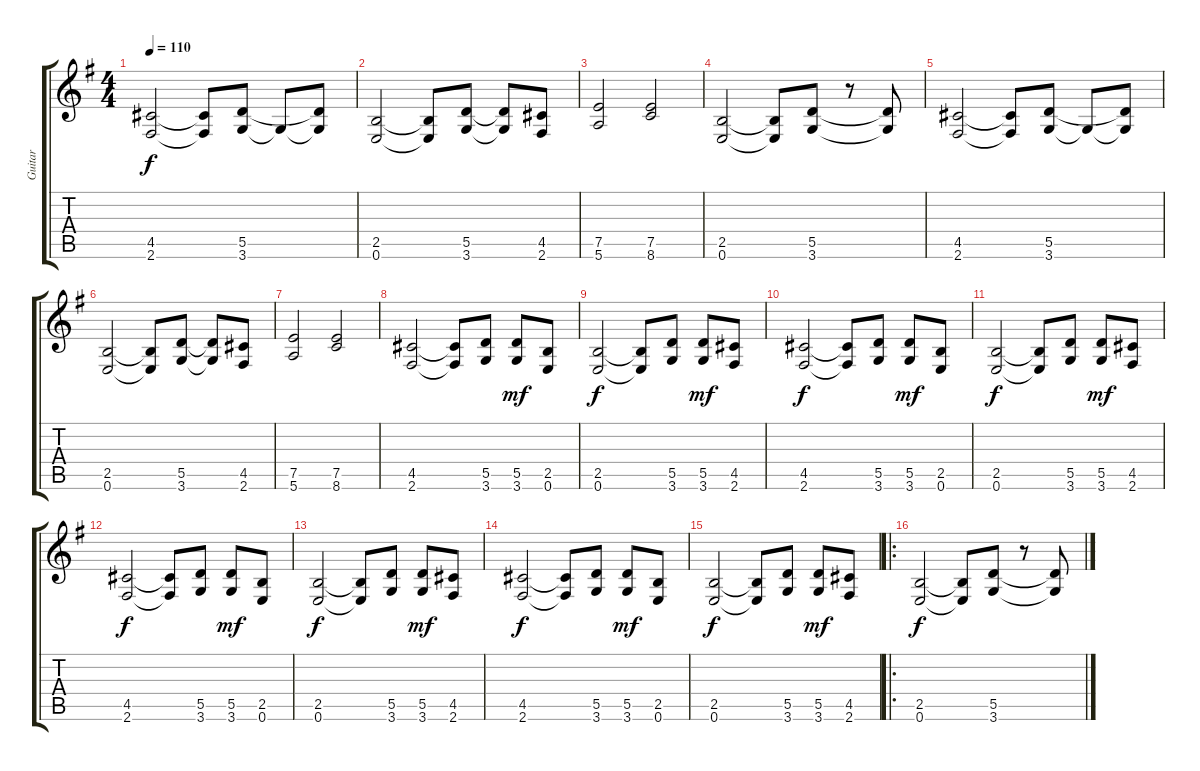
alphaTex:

\track ("Guitar" "Guitar") {instrument distortionguitar}
\staff {score tabs}
\tuning (E4 B3 G3 D3 A2 E2) {hide}
\ts (4 4)
\tempo 110
\clef g2
\ks eminor
(4.5 2.6).2{dy f} (4.5{t} 2.6{t}).8 (5.5 3.6).8 3.6{t}.8 (5.5{t} 3.6{t}).8 |
(2.5 0.6).2 (2.5{t} 0.6{t}).8 (5.5 3.6).8 (5.5{t} 3.6{t}).8 (4.5 2.6).8 |
(7.5 5.6).2 (7.5 8.6).2 |
(2.5 0.6).2 (2.5{t} 0.6{t}).8 (5.5 3.6).8 r.8 (5.5{t} 3.6{t}).8 |
(4.5 2.6).2 (4.5{t} 2.6{t}).8 (5.5 3.6).8 3.6{t}.8 (5.5{t} 3.6{t}).8 |
(2.5 0.6).2 (2.5{t} 0.6{t}).8 (5.5 3.6).8 (5.5{t} 3.6{t}).8 (4.5 2.6).8 |
(7.5 5.6).2 (7.5 8.6).2 |
(4.5 2.6).2 (4.5{t} 2.6{t}).8 (5.5 3.6).8 (5.5 3.6).8{dy mf} (2.5 0.6).8 |
(2.5 0.6).2{dy f} (2.5{t} 0.6{t}).8 (5.5 3.6).8 (5.5 3.6).8{dy mf} (4.5 2.6).8 |
(4.5 2.6).2{dy f} (4.5{t} 2.6{t}).8 (5.5 3.6).8 (5.5 3.6).8{dy mf} (2.5 0.6).8 |
(2.5 0.6).2{dy f} (2.5{t} 0.6{t}).8 (5.5 3.6).8 (5.5 3.6).8{dy mf} (4.5 2.6).8 |
(4.5 2.6).2{dy f} (4.5{t} 2.6{t}).8 (5.5 3.6).8 (5.5 3.6).8{dy mf} (2.5 0.6).8 |
(2.5 0.6).2{dy f} (2.5{t} 0.6{t}).8 (5.5 3.6).8 (5.5 3.6).8{dy mf} (4.5 2.6).8 |
(4.5 2.6).2{dy f} (4.5{t} 2.6{t}).8 (5.5 3.6).8 (5.5 3.6).8{dy mf} (2.5 0.6).8 |
(2.5 0.6).2{dy f} (2.5{t} 0.6{t}).8 (5.5 3.6).8 (5.5 3.6).8{dy mf} (4.5 2.6).8 |
\ro
(2.5 0.6).2{dy f} (2.5{t} 0.6{t}).8 (5.5 3.6).8 r.8 (5.5{t} 3.6{t}).8
